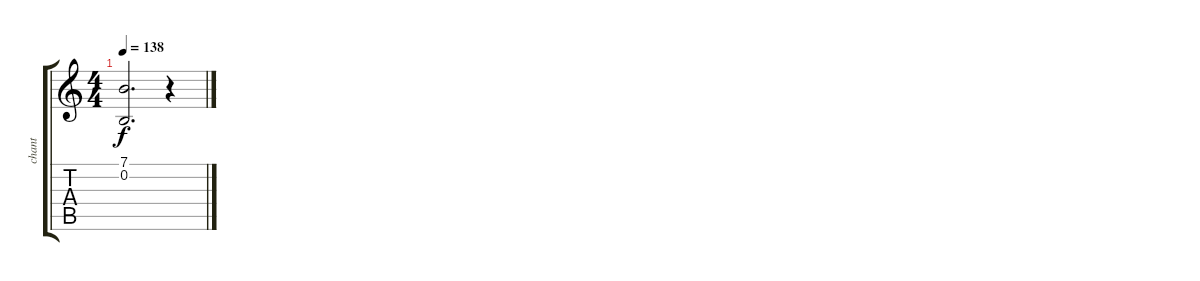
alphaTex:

\track ("chant" "chant") {instrument choiraahs}
\staff {score tabs}
\tuning (E4 B3 G3 D3 A2 E2) {hide}
\ts (4 4)
\tempo 138
\clef g2
\ks c
(7.1 0.2).2{d dy f} r.4
